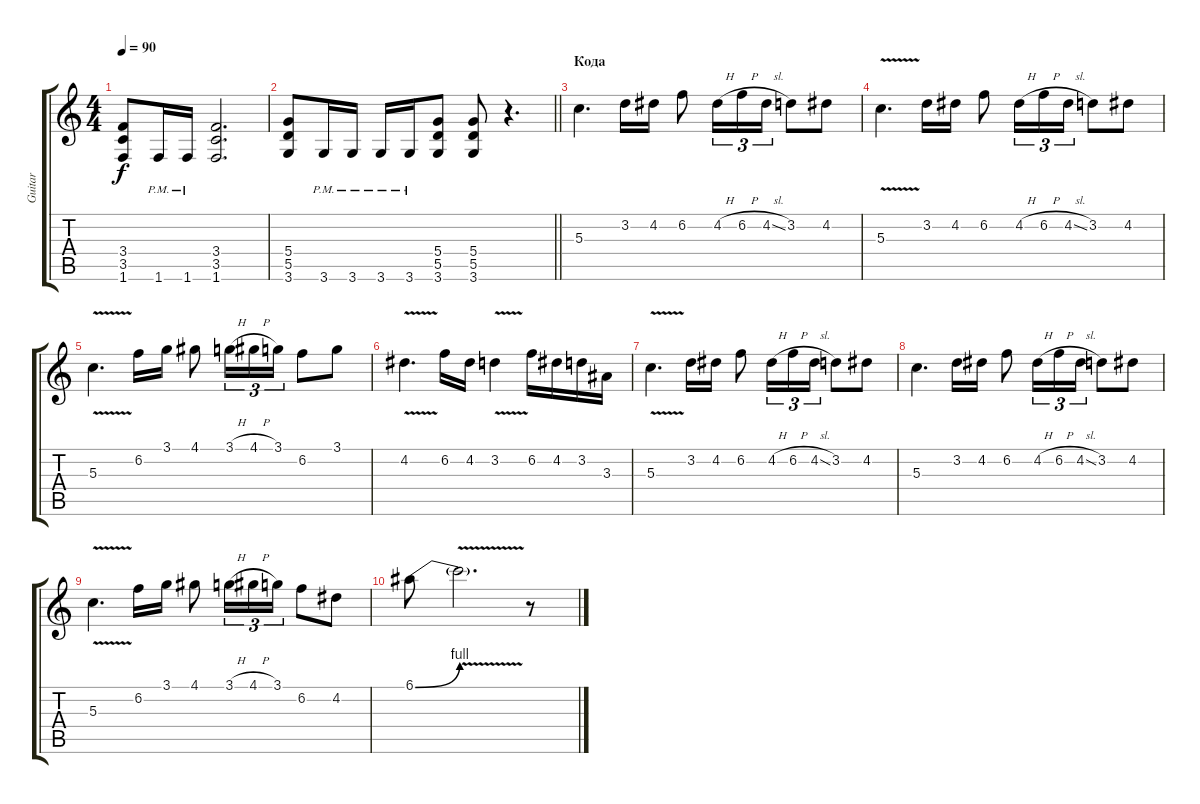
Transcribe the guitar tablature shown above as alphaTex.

\track ("Guitar" "Guitar") {instrument distortionguitar}
\staff {score tabs}
\tuning (E4 B3 G3 D3 A2 E2) {hide}
\ts (4 4)
\tempo 90
\clef g2
\ks c
(3.4 3.5 1.6).8{dy f} 1.6{pm}.16 1.6{pm}.16 (3.4 3.5 1.6).2{d} |
\barLineRight lightlight
(5.4 5.5 3.6).8 3.6{pm}.16 3.6{pm}.16 3.6{pm}.16 3.6{pm}.16 (5.4 5.5 3.6).8 (5.4 5.5 3.6).8 r.4{d} |
\section ("" "Кода")
5.3.4{d} 3.2.16 4.2.16 6.2.8 4.2{h}.16{tu (3 2)} 6.2{h}.16{tu (3 2)} 4.2{sl}.16{tu (3 2)} 3.2.8 4.2.8 |
5.3{v}.4{d} 3.2.16 4.2.16 6.2.8 4.2{h}.16{tu (3 2)} 6.2{h}.16{tu (3 2)} 4.2{sl}.16{tu (3 2)} 3.2.8 4.2.8 |
5.3{v}.4{d} 6.2.16 3.1.16 4.1.8 3.1{h}.16{tu (3 2)} 4.1{h}.16{tu (3 2)} 3.1.16{tu (3 2)} 6.2.8 3.1.8 |
4.2{v}.4{d} 6.2.16 4.2.16 3.2{v}.4 6.2.16 4.2.16 3.2.16 3.3.16 |
5.3{v}.4{d} 3.2.16 4.2.16 6.2.8 4.2{h}.16{tu (3 2)} 6.2{h}.16{tu (3 2)} 4.2{sl}.16{tu (3 2)} 3.2.8 4.2.8 |
5.3.4{d} 3.2.16 4.2.16 6.2.8 4.2{h}.16{tu (3 2)} 6.2{h}.16{tu (3 2)} 4.2{sl}.16{tu (3 2)} 3.2.8 4.2.8 |
5.3{v}.4{d} 6.2.16 3.1.16 4.1.8 3.1{h}.16{tu (3 2)} 4.1{h}.16{tu (3 2)} 3.1.16{tu (3 2)} 6.2.8 4.2.8 |
6.1{be (bend 0 0 60 4)}.8 6.1{v t}.2{d} r.8
